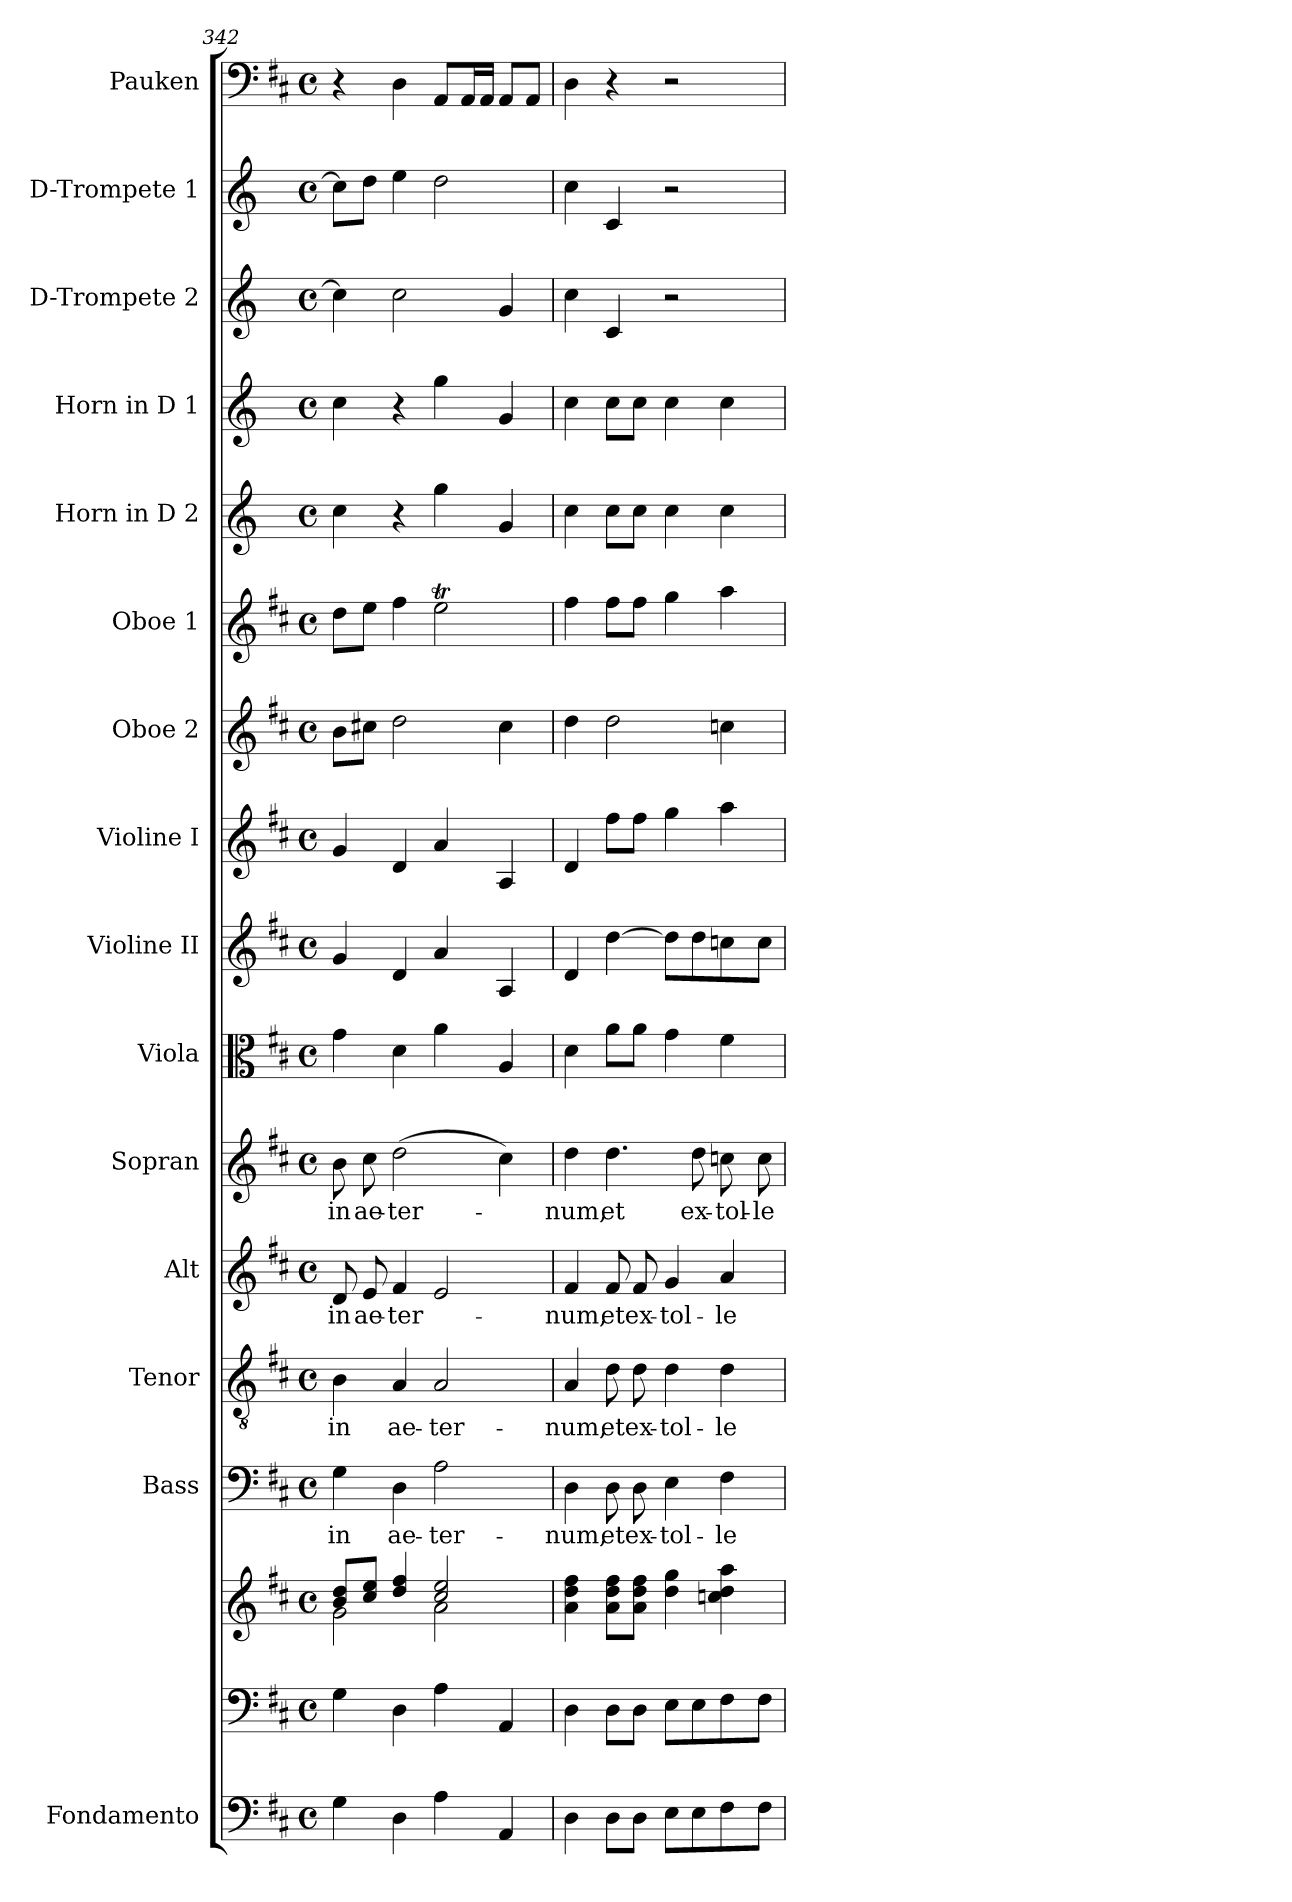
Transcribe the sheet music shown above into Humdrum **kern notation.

**kern	**kern	**kern	**kern	**text	**kern	**text	**kern	**text	**kern	**text	**kern	**kern	**kern	**kern	**kern	**kern	**kern	**kern	**kern	**kern
*part16	*part15	*part15	*part14	*part14	*part13	*part13	*part12	*part12	*part11	*part11	*part10	*part9	*part8	*part7	*part6	*part5	*part4	*part3	*part2	*part1
*staff17	*staff16	*staff15	*staff14	*staff14	*staff13	*staff13	*staff12	*staff12	*staff11	*staff11	*staff10	*staff9	*staff8	*staff7	*staff6	*staff5	*staff4	*staff3	*staff2	*staff1
*I"Fondamento	*	*	*I"Bass	*	*I"Tenor	*	*I"Alt	*	*I"Sopran	*	*I"Viola	*I"Violine II	*I"Violine I	*I"Oboe 2	*I"Oboe 1	*I"Horn in D 2	*I"Horn in D 1	*I"D-Trompete 2	*I"D-Trompete 1	*I"Pauken
*I'F.	*	*	*I'B.	*	*I'T.	*	*I'A.	*	*I'S.	*	*I'Vla.	*I'Vl. II	*I'Vl. I	*I'Ob. 2	*I'Ob. 1	*	*	*I'D Trp. 2	*I'D Trp. 1	*I'Pk.
*clefF4	*clefF4	*clefG2	*clefF4	*	*clefGv2	*	*clefG2	*	*clefG2	*	*clefC3	*clefG2	*clefG2	*clefG2	*clefG2	*clefG2	*clefG2	*clefG2	*clefG2	*clefF4
*ITrd7c12	*	*	*	*	*	*	*	*	*	*	*	*	*	*	*	*ITrd6c10	*ITrd6c10	*ITrd-1c-2	*ITrd-1c-2	*
*k[f#c#]	*k[f#c#]	*k[f#c#]	*k[f#c#]	*	*k[f#c#]	*	*k[f#c#]	*	*k[f#c#]	*	*k[f#c#]	*k[f#c#]	*k[f#c#]	*k[f#c#]	*k[f#c#]	*k[f#c#]	*k[f#c#]	*k[f#c#]	*k[f#c#]	*k[f#c#]
*D:	*D:	*D:	*D:	*	*D:	*	*D:	*	*D:	*	*D:	*D:	*D:	*D:	*D:	*D:	*D:	*D:	*D:	*D:
*M4/4	*M4/4	*M4/4	*M4/4	*	*M4/4	*	*M4/4	*	*M4/4	*	*M4/4	*M4/4	*M4/4	*M4/4	*M4/4	*M4/4	*M4/4	*M4/4	*M4/4	*M4/4
*met(c)	*met(c)	*met(c)	*met(c)	*	*met(c)	*	*met(c)	*	*met(c)	*	*met(c)	*met(c)	*met(c)	*met(c)	*met(c)	*met(c)	*met(c)	*met(c)	*met(c)	*met(c)
=342	=342	=342	=342	=342	=342	=342	=342	=342	=342	=342	=342	=342	=342	=342	=342	=342	=342	=342	=342	=342
*	*	*^	*	*	*	*	*	*	*	*	*	*	*	*	*	*	*	*	*	*
!	!	!	!	!	!LO:LY:b	!	!LO:LY:b	!	!LO:LY:b	!	!LO:LY:b	!	!	!	!	!	!	!	!	!	!
4GG\	4G\	8b/ 8dd/L	2g\	4G\	in	4B\	in	8d/	in	8b\	in	4g\	4g/	4g/	8b\L	8dd\L	4d\	4d\	4dd\]	8dd\L]	4r
!	!	!	!	!	!	!	!	!	!LO:LY:b	!	!LO:LY:b	!	!	!	!	!	!	!	!	!	!
.	.	8cc#/ 8ee/J	.	.	.	.	.	8e/	ae-	8cc#\	ae-	.	.	.	8cc#X\J	8ee\J	.	.	.	8ee\J	.
!	!	!	!	!	!LO:LY:b	!	!LO:LY:b	!	!LO:LY:b	!	!LO:LY:b	!	!	!	!	!	!	!	!	!	!
4DD\	4D\	4dd/ 4ff#/	.	4D\	ae-	4A/	ae-	4f#/	-ter-	(>2dd\	-ter-	4d\	4d/	4d/	2dd\	4ff#\	4r	4r	2dd\	4ff#\	4D\
!	!	!	!	!	!LO:LY:b	!	!LO:LY:b	!	!	!	!	!	!	!	!	!	!	!	!	!	!
4AA\	4A\	2cc#/ 2ee/	2a\	2A\	-ter-	2A/	-ter-	2e/	.	.	.	4a\	4a/	4a/	.	2eeT\	4a\	4a\	.	2ee\	8AA/L
.	.	.	.	.	.	.	.	.	.	.	.	.	.	.	.	.	.	.	.	.	16AA/L
.	.	.	.	.	.	.	.	.	.	.	.	.	.	.	.	.	.	.	.	.	16AA/JJ
4AAA/	4AA/	.	.	.	.	.	.	.	.	4cc#\)	.	4A/	4A/	4A/	4cc#\	.	4A/	4A/	4a/	.	8AA/L
.	.	.	.	.	.	.	.	.	.	.	.	.	.	.	.	.	.	.	.	.	8AA/J
*	*	*v	*v	*	*	*	*	*	*	*	*	*	*	*	*	*	*	*	*	*	*
=343	=343	=343	=343	=343	=343	=343	=343	=343	=343	=343	=343	=343	=343	=343	=343	=343	=343	=343	=343	=343
!	!	!	!	!LO:LY:b	!	!LO:LY:b	!	!LO:LY:b	!	!LO:LY:b	!	!	!	!	!	!	!	!	!	!
4DD\	4D\	4a\ 4dd\ 4ff#\	4D\	-num,	4A/	-num,	4f#/	-num,	4dd\	-num,	4d\	4d/	4d/	4dd\	4ff#\	4d\	4d\	4dd\	4dd\	4D\
!	!	!	!	!LO:LY:b	!	!LO:LY:b	!	!LO:LY:b	!	!LO:LY:b	!	!	!	!	!	!	!	!	!	!
8DD\L	8D\L	8a\ 8dd\ 8ff#\L	8D\	et	8d\	et	8f#/	et	4.dd\	et	8a\L	[4dd\	8ff#\L	2dd\	8ff#\L	8d\L	8d\L	4d/	4d/	4r
!	!	!	!	!LO:LY:b	!	!LO:LY:b	!	!LO:LY:b	!	!	!	!	!	!	!	!	!	!	!	!
8DD\J	8D\J	8a\ 8dd\ 8ff#\J	8D\	ex-	8d\	ex-	8f#/	ex-	.	.	8a\J	.	8ff#\J	.	8ff#\J	8d\J	8d\J	.	.	.
!	!	!	!	!LO:LY:b	!	!LO:LY:b	!	!LO:LY:b	!	!	!	!	!	!	!	!	!	!	!	!
8EE\L	8E\L	4dd\ 4gg\	4E\	-tol-	4d\	-tol-	4g/	-tol-	.	.	4g\	8dd\L]	4gg\	.	4gg\	4d\	4d\	2r	2r	2r
!	!	!	!	!	!	!	!	!	!	!LO:LY:b	!	!	!	!	!	!	!	!	!	!
8EE\	8E\	.	.	.	.	.	.	.	8dd\	ex-	.	8dd\	.	.	.	.	.	.	.	.
!	!	!	!	!LO:LY:b	!	!LO:LY:b	!	!LO:LY:b	!	!LO:LY:b	!	!	!	!	!	!	!	!	!	!
8FF#\	8F#\	4ccn\ 4dd\ 4aa\	4F#\	-le	4d\	-le	4a/	-le	8ccn\	-tol-	4f#\	8ccn\	4aa\	4ccn\	4aa\	4d\	4d\	.	.	.
!	!	!	!	!	!	!	!	!	!	!LO:LY:b	!	!	!	!	!	!	!	!	!	!
8FF#\J	8F#\J	.	.	.	.	.	.	.	8cc\	-le	.	8cc\J	.	.	.	.	.	.	.	.
=	=	=	=	=	=	=	=	=	=	=	=	=	=	=	=	=	=	=	=	=
*-	*-	*-	*-	*-	*-	*-	*-	*-	*-	*-	*-	*-	*-	*-	*-	*-	*-	*-	*-	*-
